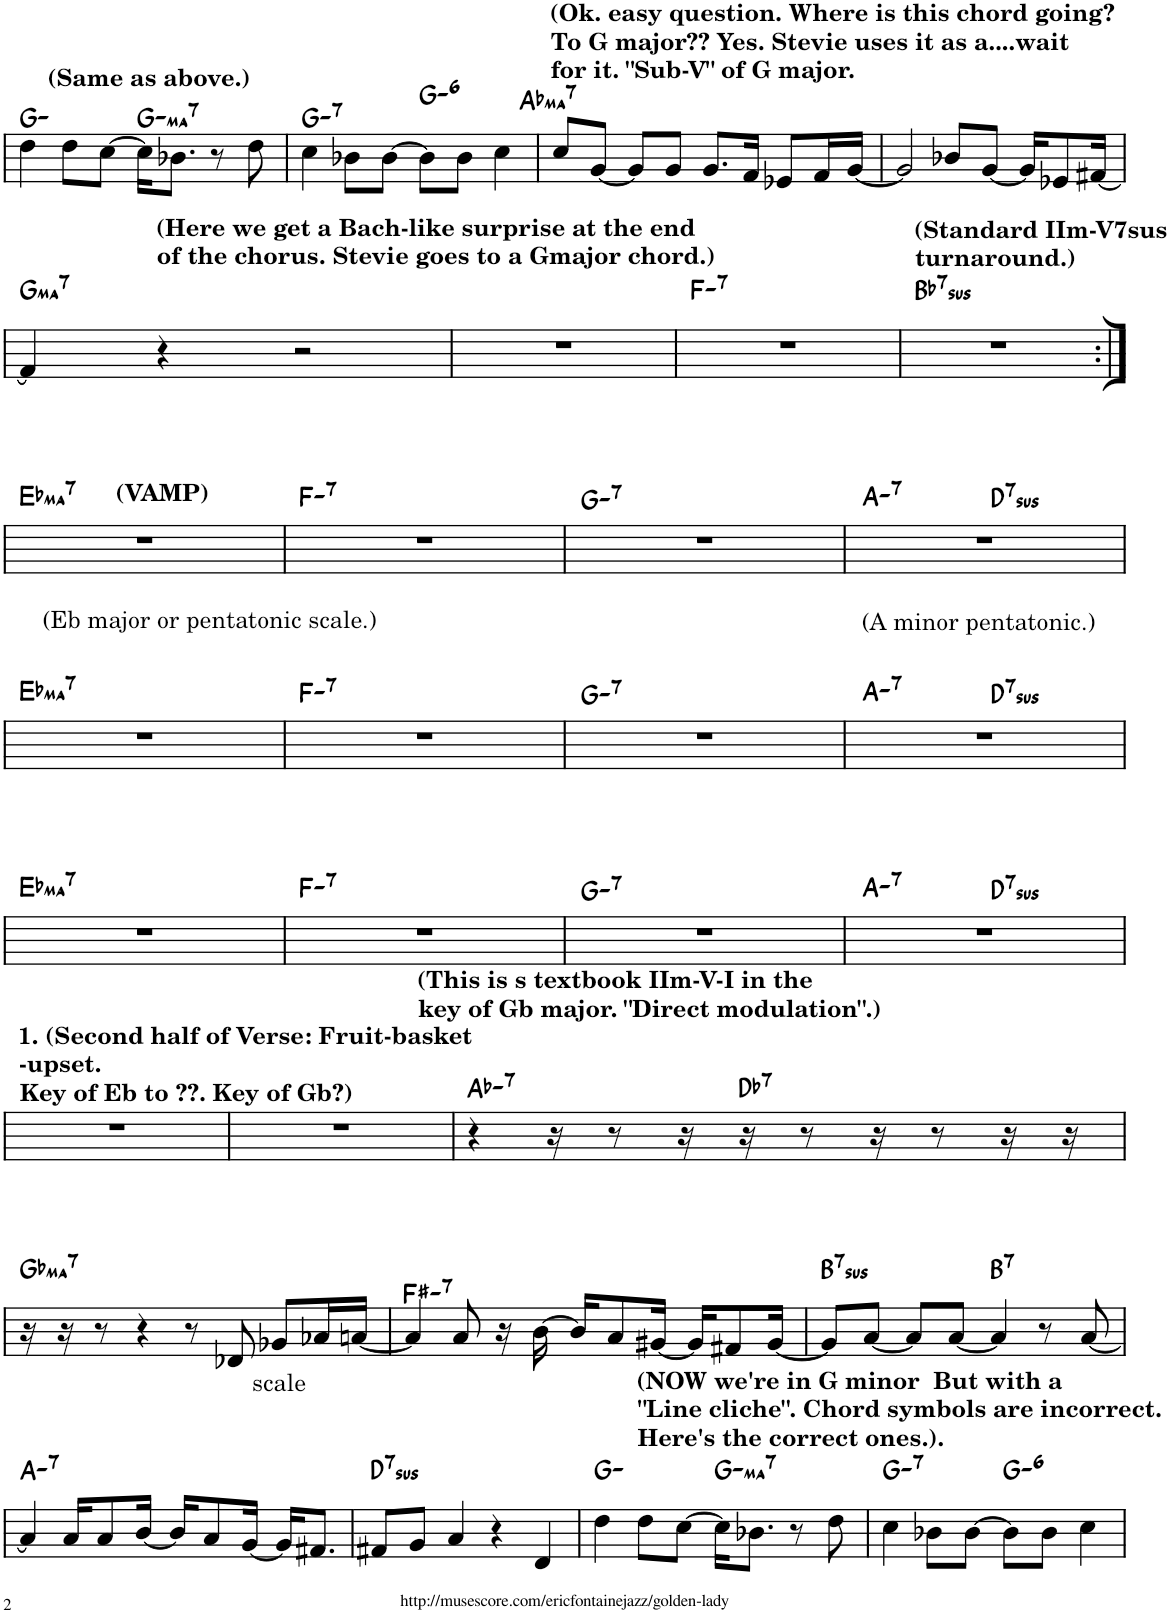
**kern	**text	**harte
*part1	*part1	*part1
*staff1	*staff1	*
*I"Piano	*	*
*I'Pno	*	*
!!LO:PB:g=z
*clefG2	*	*
*k[]	*	*
*M4/4	*	*
=25	=25	=25
!LO:TX:a:B:t=(Same as above.)	!	!
4dd\	.	G:min
8dd\L	.	.
[8cc\J	.	.
!	!	!LO:H:kt=ma7
16cc\KL]	.	G:minmaj7
8.b-X\J	.	.
8r	.	.
8dd\	.	.
=26	=26	=26
!	!	!LO:H:kt=7
4cc\	.	G:min7
8b-X\L	.	.
[8b-\J	.	.
!	!	!LO:H:kt=6
8b-\L]	.	G:min6
8b-\J	.	.
4cc\	.	.
=27	=27	=27
!	!	!LO:H:kt=ma7
8cc/L	.	Ab:maj7
[8g/J	.	.
!LO:TX:a:B:t=(Ok. easy question. Where is this chord going?	!	!
!LO:TX:a:t=To G major?? Yes. Stevie uses it as a....wait	!	!
!LO:TX:a:t=for it. "Sub-V" of G major.	!	!
8g/L]	.	.
8g/J	.	.
8.g/L	.	.
16f/Jk	.	.
8e-X/L	.	.
16f/L	.	.
[16g/JJ	.	.
=28	=28	=28
2g/]	.	.
8b-X/L	.	.
[8g/J	.	.
16g/KL]	.	.
8e-X/	.	.
[16f#X/Jk	.	.
!!LO:LB:g=z
=29	=29	=29
!	!	!LO:H:kt=ma7
4f#/]	.	G:maj7
!LO:TX:a:B:t=(Here we get a Bach-like surprise at the end	!	!
!LO:TX:a:t=of the chorus. Stevie goes to a Gmajor chord.)	!	!
4r	.	.
2r	.	.
=30	=30	=30
1r	.	.
=31	=31	=31
!	!	!LO:H:kt=7
1r	.	F:min7
=32	=32	=32
!LO:TX:a:B:t=(Standard IIm-V7sus	!	!
!LO:TX:a:t=turnaround.)	!	!LO:H:kt=7sus
1r	.	Bb:sus4(7)
!!LO:LB:g=z
=33:|!	=33:|!	=33:|!
!LO:TX:a:B:t=(VAMP)	!	!LO:H:kt=ma7
1r	.	Eb:maj7
=34	=34	=34
!	!	!LO:H:kt=7
1r	.	F:min7
=35	=35	=35
!	!	!LO:H:kt=7
1r	.	G:min7
=36	=36	=36
!	!	!LO:H:kt=7
*^	*	*
1r	2ryy	.	A:min7
!	!	!	!LO:H:kt=7sus
.	2ryy	.	D:sus4(7)
!!LO:LB:g=z	!!
=37	=37	=37	=37
!LO:TX:a:t=(Eb major or pentatonic scale.)	!	!	!LO:H:kt=ma7
*v	*v	*	*
1r	.	Eb:maj7
=38	=38	=38
!	!	!LO:H:kt=7
1r	.	F:min7
=39	=39	=39
!	!	!LO:H:kt=7
1r	.	G:min7
=40	=40	=40
!LO:TX:a:t=(A minor pentatonic.)	!	!LO:H:kt=7
*^	*	*
1r	2ryy	.	A:min7
!	!	!	!LO:H:kt=7sus
.	2ryy	.	D:sus4(7)
!!LO:LB:g=z	!!
=41	=41	=41	=41
!	!	!	!LO:H:kt=ma7
*v	*v	*	*
1r	.	Eb:maj7
=42	=42	=42
!	!	!LO:H:kt=7
1r	.	F:min7
=43	=43	=43
!	!	!LO:H:kt=7
1r	.	G:min7
=44	=44	=44
!	!	!LO:H:kt=7
*^	*	*
1r	2ryy	.	A:min7
!	!	!	!LO:H:kt=7sus
.	2ryy	.	D:sus4(7)
!!LO:LB:g=z	!!
=45	=45	=45	=45
!LO:TX:a:B:t=1. (Second half of Verse&colon; Fruit-basket	!	!	!
!LO:TX:a:t=-upset.	!	!	!
!LO:TX:a:t=Key of Eb to ??. Key of Gb?)	!	!	!
*v	*v	*	*
1r	.	.
=46	=46	=46
1r	.	.
=47	=47	=47
!	!	!LO:H:kt=7
4r	.	Ab:min7
!LO:TX:a:B:t=(This is s textbook IIm-V-I in the	!	!
!LO:TX:a:t=key of Gb major. "Direct modulation".)	!	!
16r	.	.
8r	.	.
16r	.	.
!	!	!LO:H:kt=7
16r	.	Db:7
8r	.	.
16r	.	.
8r	.	.
16r	.	.
16r	.	.
!!LO:LB:g=z
=48	=48	=48
!	!	!LO:H:kt=ma7
16r	.	Gb:maj7
16r	.	.
8r	.	.
4r	.	.
8r	.	.
8d-X/	.	.
!	!LO:LY:b	!
8g-X/L	scale	.
16a-X/L	.	.
[16an/JJ	.	.
=49	=49	=49
!	!	!LO:H:kt=7
4a/]	.	F#:min7
8a/	.	.
16r	.	.
[16b\	.	.
16b/KL]	.	.
8a/	.	.
[16g#X/Jk	.	.
16g#/KL]	.	.
8f#X/	.	.
[16g#/Jk	.	.
=50	=50	=50
!	!	!LO:H:kt=7sus
8g#/L]	.	B:sus4(7)
[8a/J	.	.
8a/L]	.	.
[8a/J	.	.
!	!	!LO:H:kt=7
4a/]	.	B:7
8r	.	.
[8a/	.	.
!!LO:LB:g=z
=51	=51	=51
!	!	!LO:H:kt=7
4a/]	.	A:min7
16a/KL	.	.
8a/	.	.
[16b/Jk	.	.
16b/KL]	.	.
8a/	.	.
[16g/Jk	.	.
16g/KL]	.	.
8.f#X/J	.	.
=52	=52	=52
!	!	!LO:H:kt=7sus
8f#X/L	.	D:sus4(7)
8g/J	.	.
4a/	.	.
4r	.	.
4d/	.	.
=53	=53	=53
4dd\	.	G:min
!LO:TX:a:B:t=(NOW we're in G minor  But with a	!	!
!LO:TX:a:t="Line cliche". Chord symbols are incorrect.	!	!
!LO:TX:a:t=Here's the correct ones.).	!	!
8dd\L	.	.
[8cc\J	.	.
!	!	!LO:H:kt=ma7
16cc\KL]	.	G:minmaj7
8.b-X\J	.	.
8r	.	.
8dd\	.	.
=54	=54	=54
!	!	!LO:H:kt=7
4cc\	.	G:min7
8b-X\L	.	.
[8b-\J	.	.
!	!	!LO:H:kt=6
8b-\L]	.	G:min6
8b-\J	.	.
4cc\	.	.
=	=	=
*-	*-	*-
